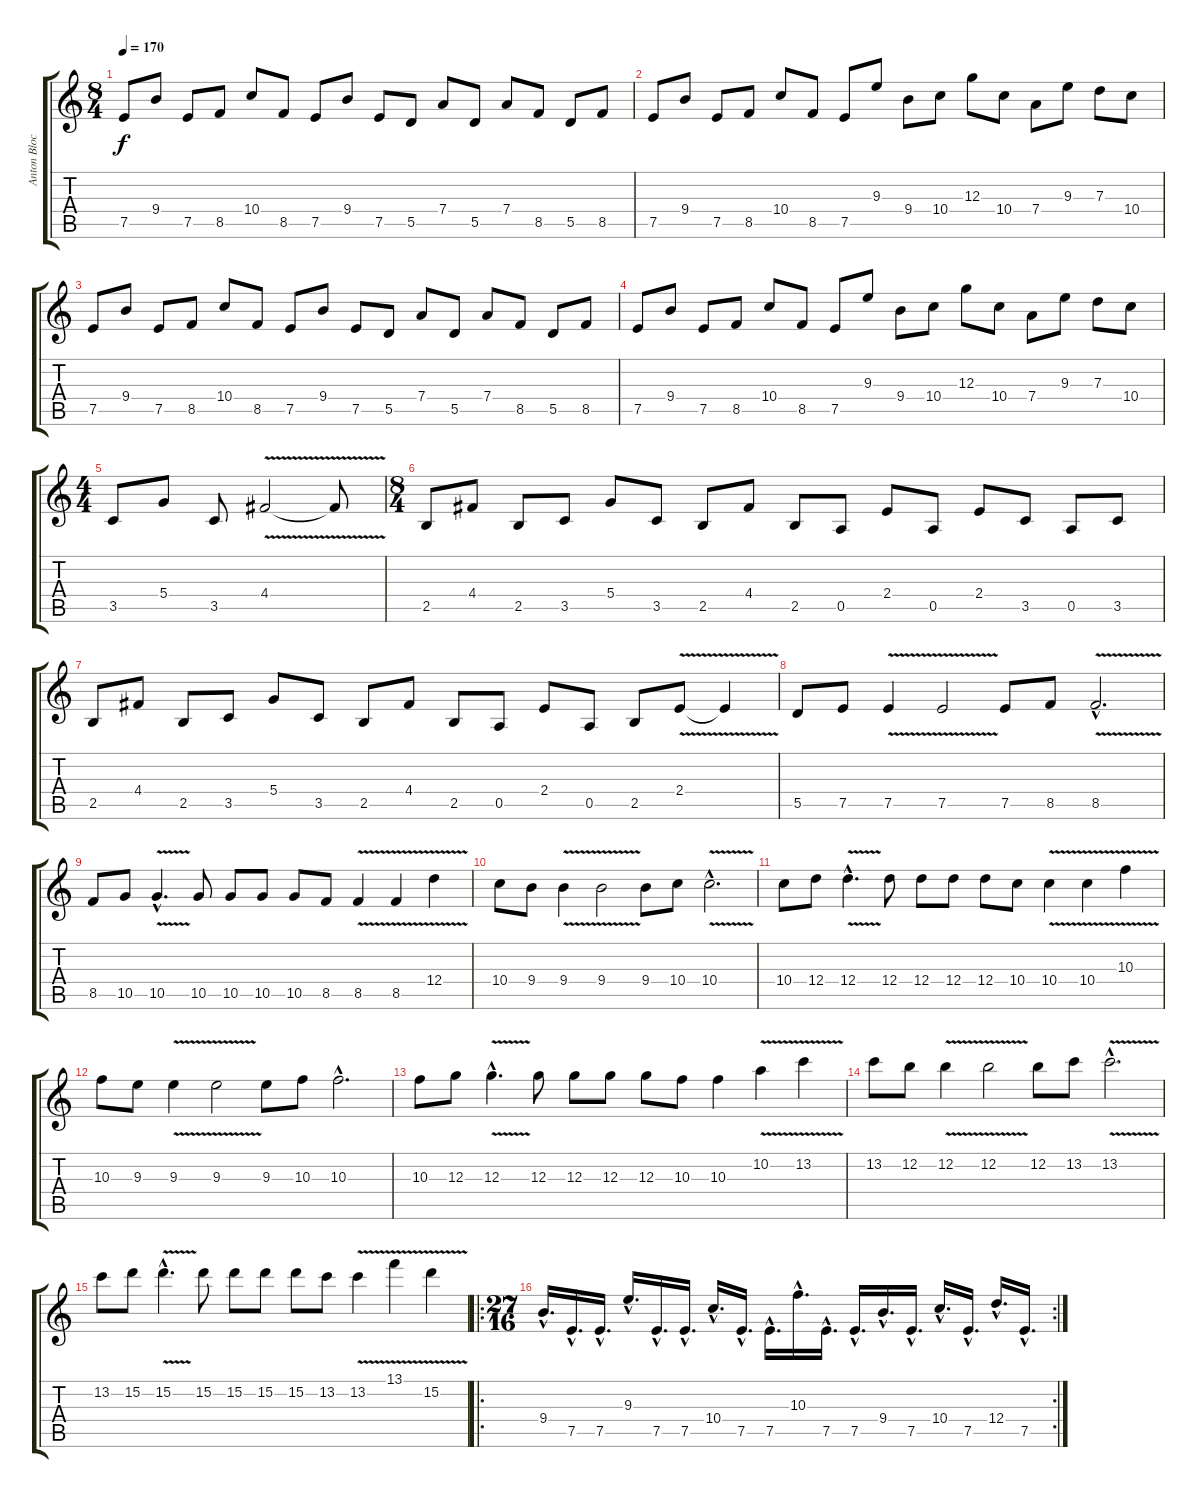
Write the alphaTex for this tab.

\track ("Anton Blochin guitar" "Anton Bloc") {instrument overdrivenguitar}
\staff {score tabs}
\tuning (E4 B3 G3 D3 A2 E2) {hide}
\ts (8 4)
\tempo 170
\clef g2
\ks c
7.5.8{dy f instrument overdrivenguitar} 9.4.8 7.5.8 8.5.8 10.4.8 8.5.8 7.5.8 9.4.8 7.5.8 5.5.8 7.4.8 5.5.8 7.4.8 8.5.8 5.5.8 8.5.8 |
7.5.8 9.4.8 7.5.8 8.5.8 10.4.8 8.5.8 7.5.8 9.3.8 9.4.8 10.4.8 12.3.8 10.4.8 7.4.8 9.3.8 7.3.8 10.4.8 |
7.5.8 9.4.8 7.5.8 8.5.8 10.4.8 8.5.8 7.5.8 9.4.8 7.5.8 5.5.8 7.4.8 5.5.8 7.4.8 8.5.8 5.5.8 8.5.8 |
7.5.8 9.4.8 7.5.8 8.5.8 10.4.8 8.5.8 7.5.8 9.3.8 9.4.8 10.4.8 12.3.8 10.4.8 7.4.8 9.3.8 7.3.8 10.4.8 |
\ts (4 4)
3.5.8 5.4.8 3.5.8 4.4{v}.2 4.4{t}.8 |
\ts (8 4)
2.5.8 4.4.8 2.5.8 3.5.8 5.4.8 3.5.8 2.5.8 4.4.8 2.5.8 0.5.8 2.4.8 0.5.8 2.4.8 3.5.8 0.5.8 3.5.8 |
2.5.8 4.4.8 2.5.8 3.5.8 5.4.8 3.5.8 2.5.8 4.4.8 2.5.8 0.5.8 2.4.8 0.5.8 2.5.8 2.4{v}.8 2.4{t}.4 |
5.5.8 7.5.8 7.5{v}.4 7.5{v}.2 7.5.8 8.5.8 8.5{v hac}.2{d} |
8.5.8 10.5.8 10.5{v hac}.4{d} 10.5.8 10.5.8 10.5.8 10.5.8 8.5.8 8.5{v}.4 8.5{v}.4 12.4{v}.4 |
10.4.8 9.4.8 9.4{v}.4 9.4{v}.2 9.4.8 10.4.8 10.4{v hac}.2{d} |
10.4.8 12.4.8 12.4{v hac}.4{d} 12.4.8 12.4.8 12.4.8 12.4.8 10.4.8 10.4{v}.4 10.4{v}.4 10.3{v}.4 |
10.3.8 9.3.8 9.3{v}.4 9.3{v}.2 9.3.8 10.3.8 10.3{hac}.2{d} |
10.3.8 12.3.8 12.3{v hac}.4{d} 12.3.8 12.3.8 12.3.8 12.3.8 10.3.8 10.3.4 10.2{v}.4 13.2{v}.4 |
13.2.8 12.2.8 12.2{v}.4 12.2{v}.2 12.2.8 13.2.8 13.2{v hac}.2{d} |
13.2.8 15.2.8 15.2{v hac}.4{d} 15.2.8 15.2.8 15.2.8 15.2.8 13.2.8 13.2{v}.4 13.1{v}.4 15.2{v}.4 |
\ro
\rc 2
\ts (27 16)
9.4{hac}.16{d} 7.5{hac}.16{d} 7.5{hac}.16{d} 9.3{hac}.16{d} 7.5{hac}.16{d} 7.5{hac}.16{d} 10.4{hac}.16{d} 7.5{hac}.16{d} 7.5{hac}.16{d} 10.3{hac}.16{d} 7.5{hac}.16{d} 7.5{hac}.16{d} 9.4{hac}.16{d} 7.5{hac}.16{d} 10.4{hac}.16{d} 7.5{hac}.16{d} 12.4{hac}.16{d} 7.5{hac}.16{d}
